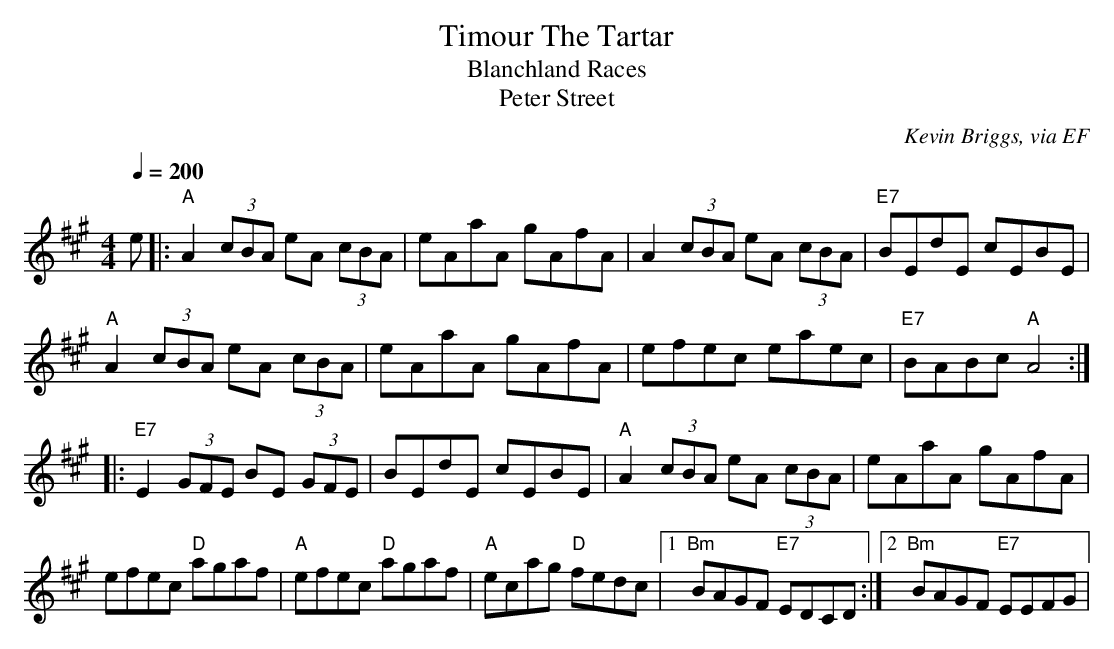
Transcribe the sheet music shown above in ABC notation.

X:1
T:Timour The Tartar
T:Blanchland Races
T:Peter Street
C:Kevin Briggs, via EF
M:4/4
L:1/8
Q:1/4=200
K:A
e|:"A"A2 (3cBA eA (3cBA|eAaA gAfA|A2 (3cBA eA (3cBA|"E7"BEdE cEBE|
"A"A2 (3cBA eA (3cBA|eAaA gAfA|efec eaec|"E7"BABc "A"A4:|
|:"E7"E2 (3GFE BE (3GFE|BEdE cEBE|"A"A2 (3cBA eA (3cBA|eAaA gAfA|
efec "D"agaf|"A"efec "D"agaf|"A"ecag "D"fedc|1 "Bm"BAGF "E7"EDCD:|2 "Bm"BAGF "E7"EEFG|
